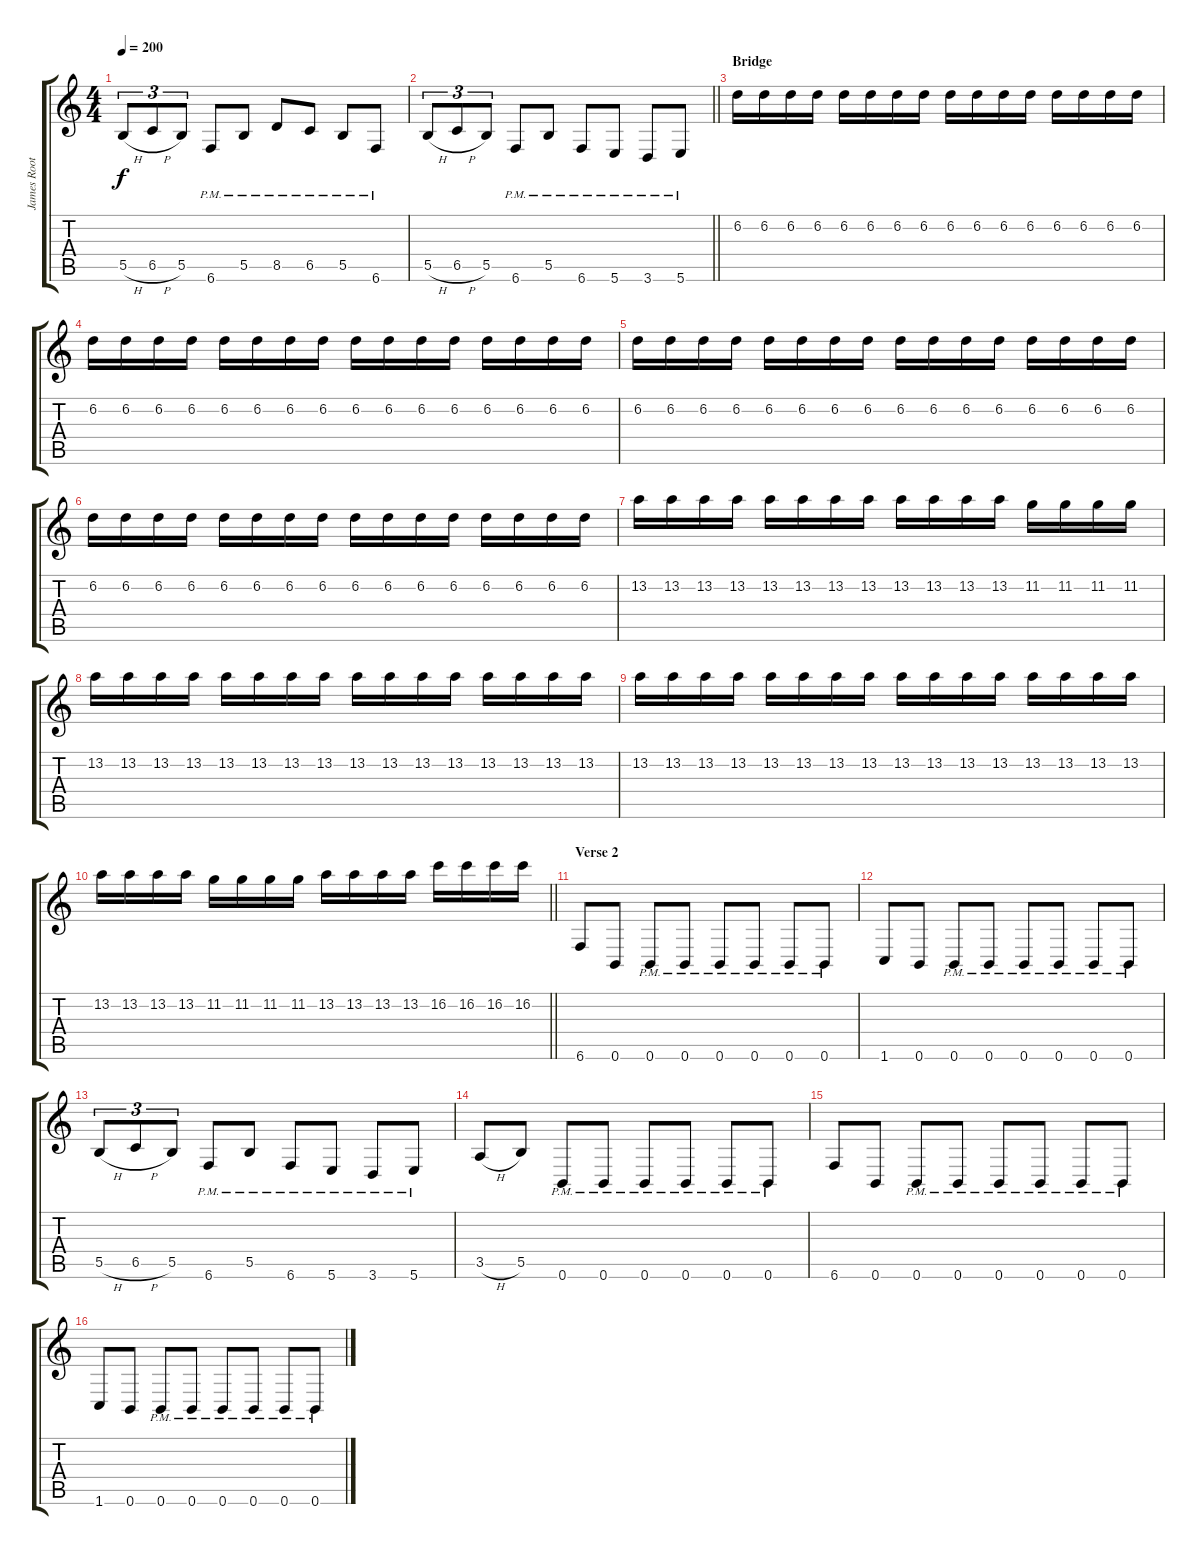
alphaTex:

\track ("James Root" "James Root") {instrument distortionguitar}
\staff {score tabs}
\tuning (Db4 Ab3 E3 B2 Gb2 B1) {hide}
\ts (4 4)
\tempo 200
\clef g2
\ks c
5.5{h}.8{tu (3 2) dy f} 6.5{h}.8{tu (3 2)} 5.5.8{tu (3 2)} 6.6{pm}.8 5.5{pm}.8 8.5{pm}.8 6.5{pm}.8 5.5{pm}.8 6.6{pm}.8 |
\barLineRight lightlight
5.5{h}.8{tu (3 2)} 6.5{h}.8{tu (3 2)} 5.5.8{tu (3 2)} 6.6{pm}.8 5.5{pm}.8 6.6{pm}.8 5.6{pm}.8 3.6{pm}.8 5.6{pm}.8 |
\section ("" "Bridge")
6.2.16 6.2.16 6.2.16 6.2.16 6.2.16 6.2.16 6.2.16 6.2.16 6.2.16 6.2.16 6.2.16 6.2.16 6.2.16 6.2.16 6.2.16 6.2.16 |
6.2.16 6.2.16 6.2.16 6.2.16 6.2.16 6.2.16 6.2.16 6.2.16 6.2.16 6.2.16 6.2.16 6.2.16 6.2.16 6.2.16 6.2.16 6.2.16 |
6.2.16 6.2.16 6.2.16 6.2.16 6.2.16 6.2.16 6.2.16 6.2.16 6.2.16 6.2.16 6.2.16 6.2.16 6.2.16 6.2.16 6.2.16 6.2.16 |
6.2.16 6.2.16 6.2.16 6.2.16 6.2.16 6.2.16 6.2.16 6.2.16 6.2.16 6.2.16 6.2.16 6.2.16 6.2.16 6.2.16 6.2.16 6.2.16 |
13.2.16 13.2.16 13.2.16 13.2.16 13.2.16 13.2.16 13.2.16 13.2.16 13.2.16 13.2.16 13.2.16 13.2.16 11.2.16 11.2.16 11.2.16 11.2.16 |
13.2.16 13.2.16 13.2.16 13.2.16 13.2.16 13.2.16 13.2.16 13.2.16 13.2.16 13.2.16 13.2.16 13.2.16 13.2.16 13.2.16 13.2.16 13.2.16 |
13.2.16 13.2.16 13.2.16 13.2.16 13.2.16 13.2.16 13.2.16 13.2.16 13.2.16 13.2.16 13.2.16 13.2.16 13.2.16 13.2.16 13.2.16 13.2.16 |
\barLineRight lightlight
13.2.16 13.2.16 13.2.16 13.2.16 11.2.16 11.2.16 11.2.16 11.2.16 13.2.16 13.2.16 13.2.16 13.2.16 16.2.16 16.2.16 16.2.16 16.2.16 |
\section ("" "Verse 2")
6.6.8 0.6.8 0.6{pm}.8 0.6{pm}.8 0.6{pm}.8 0.6{pm}.8 0.6{pm}.8 0.6{pm}.8 |
1.6.8 0.6.8 0.6{pm}.8 0.6{pm}.8 0.6{pm}.8 0.6{pm}.8 0.6{pm}.8 0.6{pm}.8 |
5.5{h}.8{tu (3 2)} 6.5{h}.8{tu (3 2)} 5.5.8{tu (3 2)} 6.6{pm}.8 5.5{pm}.8 6.6{pm}.8 5.6{pm}.8 3.6{pm}.8 5.6{pm}.8 |
3.5{h}.8 5.5.8 0.6{pm}.8 0.6{pm}.8 0.6{pm}.8 0.6{pm}.8 0.6{pm}.8 0.6{pm}.8 |
6.6.8 0.6.8 0.6{pm}.8 0.6{pm}.8 0.6{pm}.8 0.6{pm}.8 0.6{pm}.8 0.6{pm}.8 |
1.6.8 0.6.8 0.6{pm}.8 0.6{pm}.8 0.6{pm}.8 0.6{pm}.8 0.6{pm}.8 0.6{pm}.8
